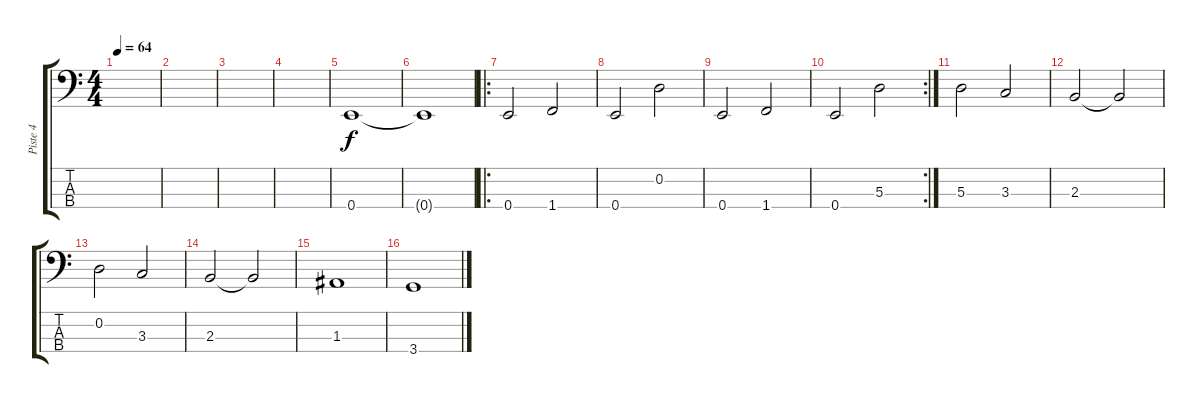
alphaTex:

\track ("Piste 4" "Piste 4") {instrument synthbass2}
\staff {score tabs}
\tuning (G2 D2 A1 E1) {hide}
\ts (4 4)
\tempo 64
\clef f4
\ks c
|
|
|
|
0.4.1 |
0.4{t}.1 |
\ro
0.4.2 1.4.2 |
0.4.2 0.2.2 |
0.4.2 1.4.2 |
\rc 2
0.4.2 5.3.2 |
5.3.2 3.3.2 |
2.3.2 2.3{t}.2 |
0.2.2 3.3.2 |
2.3.2 2.3{t}.2 |
1.3.1 |
3.4.1
